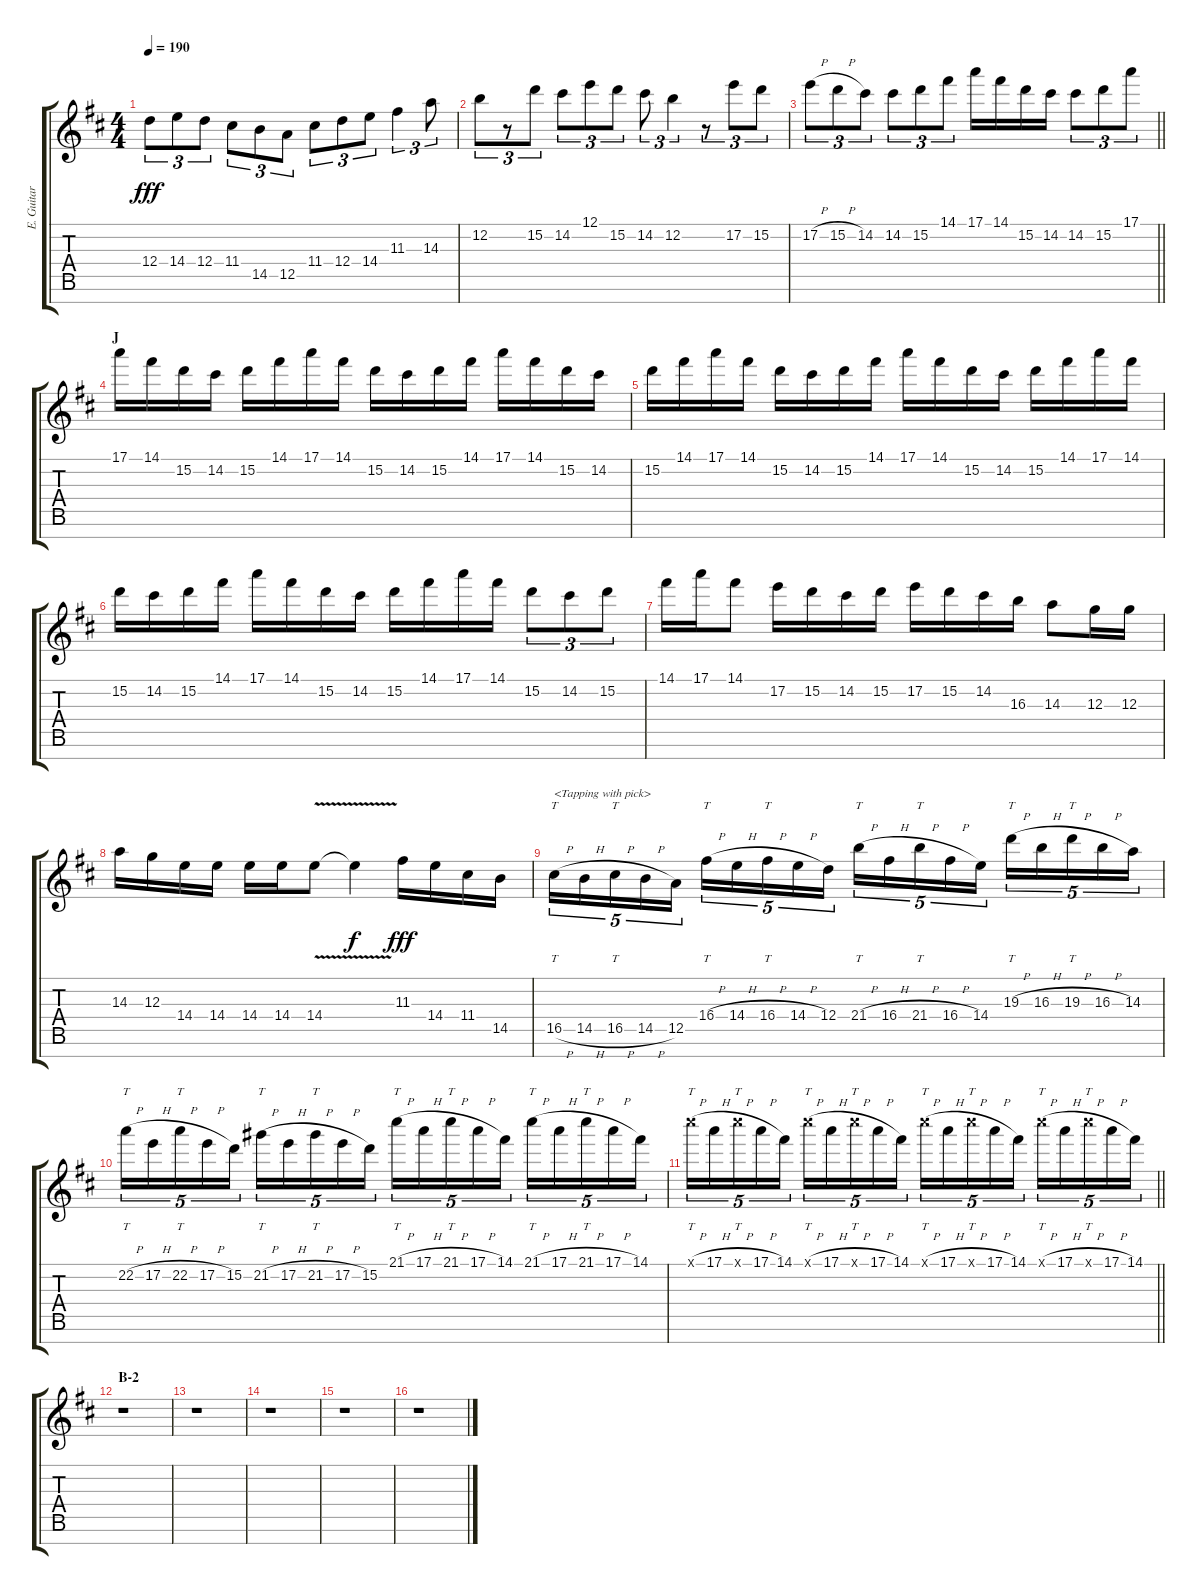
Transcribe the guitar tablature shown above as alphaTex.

\track ("E. Guitar III" "E. Guitar ") {instrument overdrivenguitar}
\staff {score tabs}
\tuning (E4 B3 G3 D3 A2 E2 B1) {hide}
\ts (4 4)
\tempo 190
\clef g2
\ks d
12.4.8{tu (3 2) dy fff} 14.4.8{tu (3 2)} 12.4.8{tu (3 2)} 11.4.8{tu (3 2)} 14.5.8{tu (3 2)} 12.5.8{tu (3 2)} 11.4.8{tu (3 2)} 12.4.8{tu (3 2)} 14.4.8{tu (3 2)} 11.3.4{tu (3 2)} 14.3.8{tu (3 2)} |
12.2.8{tu (3 2)} r.8{tu (3 2)} 15.2.8{tu (3 2)} 14.2.8{tu (3 2)} 12.1.8{tu (3 2)} 15.2.8{tu (3 2)} 14.2.8{tu (3 2)} 12.2.4{tu (3 2)} r.8{tu (3 2)} 17.2.8{tu (3 2)} 15.2.8{tu (3 2)} |
\barLineRight lightlight
17.2{h}.8{tu (3 2)} 15.2{h}.8{tu (3 2)} 14.2.8{tu (3 2)} 14.2.8{tu (3 2)} 15.2.8{tu (3 2)} 14.1.8{tu (3 2)} 17.1.16 14.1.16 15.2.16 14.2.16 14.2.8{tu (3 2)} 15.2.8{tu (3 2)} 17.1.8{tu (3 2)} |
\section ("" "J")
17.1.16 14.1.16 15.2.16 14.2.16 15.2.16 14.1.16 17.1.16 14.1.16 15.2.16 14.2.16 15.2.16 14.1.16 17.1.16 14.1.16 15.2.16 14.2.16 |
15.2.16 14.1.16 17.1.16 14.1.16 15.2.16 14.2.16 15.2.16 14.1.16 17.1.16 14.1.16 15.2.16 14.2.16 15.2.16 14.1.16 17.1.16 14.1.16 |
15.2.16 14.2.16 15.2.16 14.1.16 17.1.16 14.1.16 15.2.16 14.2.16 15.2.16 14.1.16 17.1.16 14.1.16 15.2.8{tu (3 2)} 14.2.8{tu (3 2)} 15.2.8{tu (3 2)} |
14.1.16 17.1.16 14.1.8 17.2.16 15.2.16 14.2.16 15.2.16 17.2.16 15.2.16 14.2.16 16.3.16 14.3.8 12.3.16 12.3.16 |
14.3.16 12.3.16 14.4.16 14.4.16 14.4.16 14.4.16 14.4{v}.8 14.4{t}.4{dy f} 11.3.16{dy fff} 14.4.16 11.4.16 14.5.16 |
16.5{h}.16{tt tu (5 4) txt "<Tapping with pick>"} 14.5{h}.16{tu (5 4)} 16.5{h}.16{tt tu (5 4)} 14.5{h}.16{tu (5 4)} 12.5.16{tu (5 4)} 16.4{h}.16{tt tu (5 4)} 14.4{h}.16{tu (5 4)} 16.4{h}.16{tt tu (5 4)} 14.4{h}.16{tu (5 4)} 12.4.16{tu (5 4)} 21.4{h}.16{tt tu (5 4)} 16.4{h}.16{tu (5 4)} 21.4{h}.16{tt tu (5 4)} 16.4{h}.16{tu (5 4)} 14.4.16{tu (5 4)} 19.3{h}.16{tt tu (5 4)} 16.3{h}.16{tu (5 4)} 19.3{h}.16{tt tu (5 4)} 16.3{h}.16{tu (5 4)} 14.3.16{tu (5 4)} |
22.2{h}.16{tt tu (5 4)} 17.2{h}.16{tu (5 4)} 22.2{h}.16{tt tu (5 4)} 17.2{h}.16{tu (5 4)} 15.2.16{tu (5 4)} 21.2{h}.16{tt tu (5 4)} 17.2{h}.16{tu (5 4)} 21.2{h}.16{tt tu (5 4)} 17.2{h}.16{tu (5 4)} 15.2.16{tu (5 4)} 21.1{h}.16{tt tu (5 4)} 17.1{h}.16{tu (5 4)} 21.1{h}.16{tt tu (5 4)} 17.1{h}.16{tu (5 4)} 14.1.16{tu (5 4)} 21.1{h}.16{tt tu (5 4)} 17.1{h}.16{tu (5 4)} 21.1{h}.16{tt tu (5 4)} 17.1{h}.16{tu (5 4)} 14.1.16{tu (5 4)} |
\barLineRight lightlight
21.1{h x}.16{tt tu (5 4)} 17.1{h}.16{tu (5 4)} 21.1{h x}.16{tt tu (5 4)} 17.1{h}.16{tu (5 4)} 14.1.16{tu (5 4)} 21.1{h x}.16{tt tu (5 4)} 17.1{h}.16{tu (5 4)} 21.1{h x}.16{tt tu (5 4)} 17.1{h}.16{tu (5 4)} 14.1.16{tu (5 4)} 21.1{h x}.16{tt tu (5 4)} 17.1{h}.16{tu (5 4)} 21.1{h x}.16{tt tu (5 4)} 17.1{h}.16{tu (5 4)} 14.1.16{tu (5 4)} 21.1{h x}.16{tt tu (5 4)} 17.1{h}.16{tu (5 4)} 21.1{h x}.16{tt tu (5 4)} 17.1{h}.16{tu (5 4)} 14.1.16{tu (5 4)} |
\section ("" "B-2")
r.1 |
r.1 |
r.1 |
r.1 |
r.1
